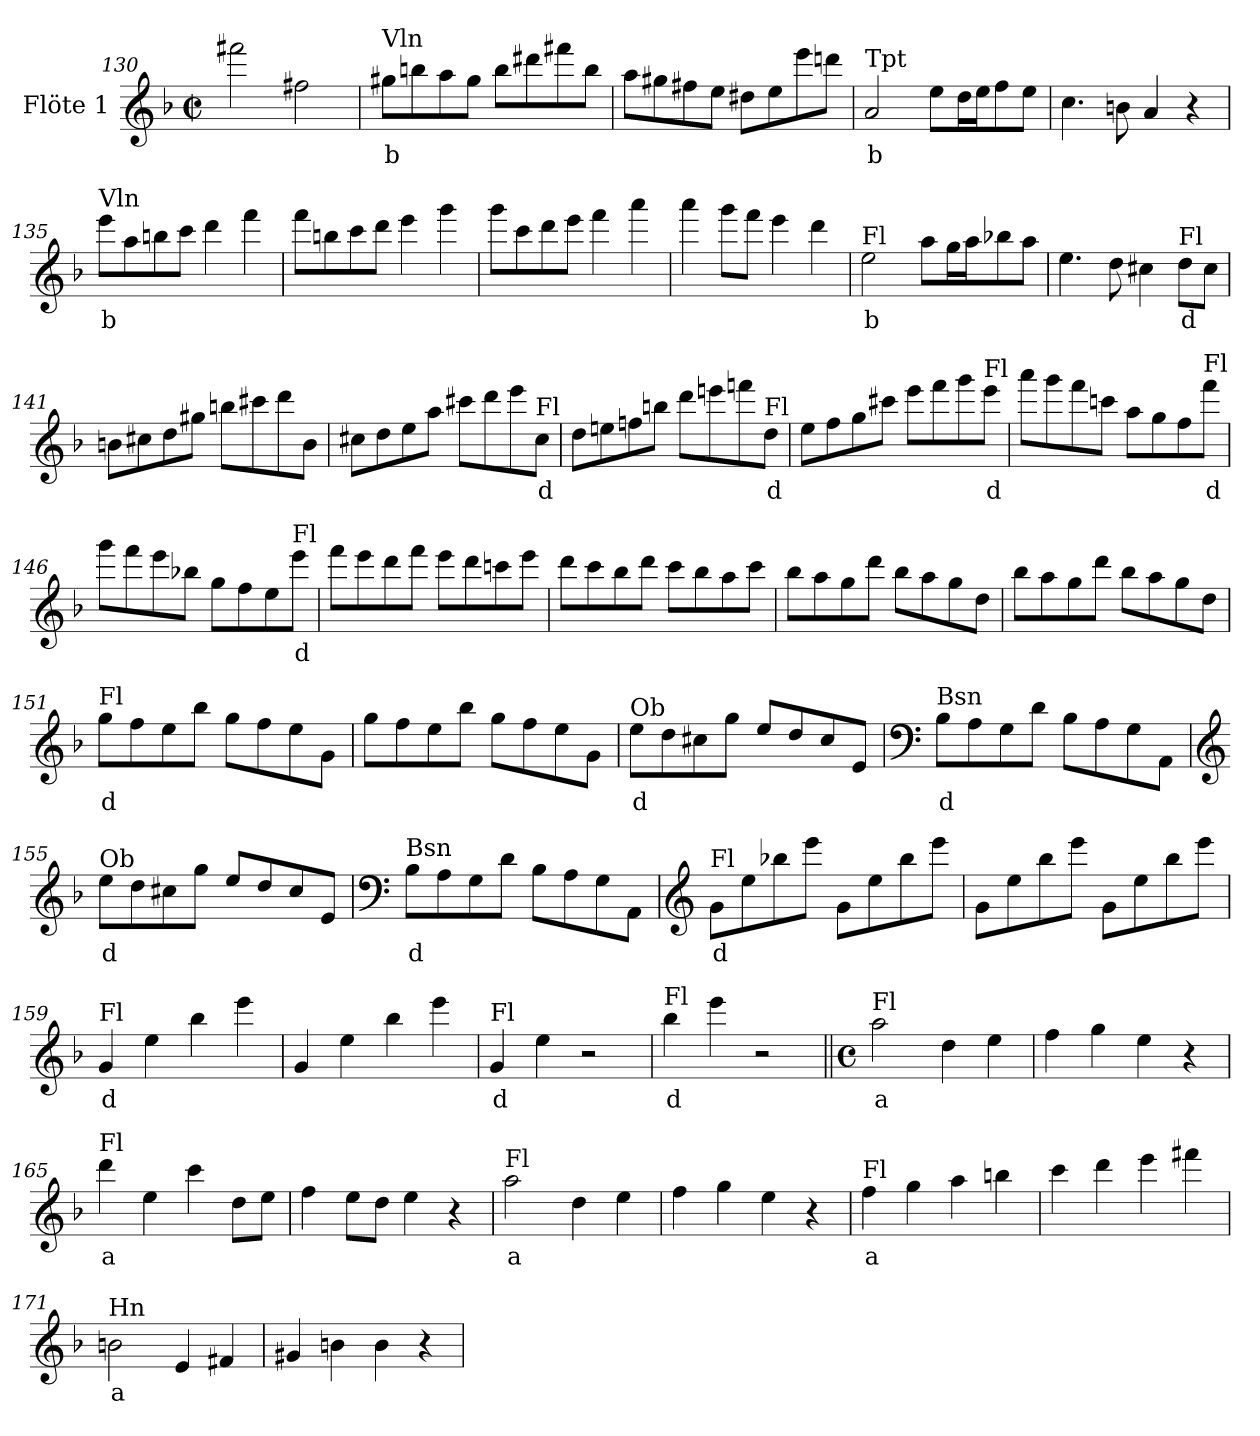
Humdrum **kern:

**kern	**text
*part1	*part1
*staff1	*staff1
*I"Flöte 1	*
*I'Fl. 1	*
*clefG2	*
*k[b-]	*
*M2/2	*
*met(c|)	*
=130	=130
2fff#X	.
2ff#X	.
=131	=131
!LO:TX:a:t=Vln	!
!	!LO:LY:color=#FF0000
8gg#X\L	b
8bbn\	.
8aa\	.
8gg#\J	.
8bb\L	.
8ddd#X\	.
8fff#X\	.
8bb\J	.
=132	=132
8aa\L	.
8gg#X\	.
8ff#X\	.
8ee\J	.
8dd#X\L	.
8ee\	.
8eee\	.
8dddn\J	.
=133	=133
!LO:TX:a:t=Tpt	!
!	!LO:LY:color=#FF0000
2a	b
8ee\L	.
16dd\L	.
16ee\J	.
8ff\	.
8ee\J	.
=134	=134
4.cc	.
8b	.
4a	.
4r	.
=135	=135
!LO:TX:a:t=Vln	!
!	!LO:LY:color=#FF0000
8eee\L	b
8aa\	.
8bbn\	.
8ccc\J	.
4ddd	.
4fff	.
=136	=136
8fff\L	.
8bbn\	.
8ccc\	.
8ddd\J	.
4eee	.
4ggg	.
=137	=137
8ggg\L	.
8ccc\	.
8ddd\	.
8eee\J	.
4fff	.
4aaa	.
=138	=138
4aaa	.
8ggg\L	.
8fff\J	.
4eee	.
4ddd	.
=139	=139
!LO:TX:a:t=Fl	!
!	!LO:LY:color=#FF0000
2ee	b
8aa\L	.
16gg\L	.
16aa\J	.
8bb-X\	.
8aa\J	.
=140	=140
4.ee	.
8dd	.
4cc#X	.
!LO:TX:a:t=Fl	!
!	!LO:LY:color=#FF0000
8dd\L	d
8cc#\J	.
=141	=141
8bn\L	.
8cc#X\	.
8dd\	.
8gg#X\J	.
8bbn\L	.
8ccc#X\	.
8ddd\	.
8b\J	.
=142	=142
8cc#X\L	.
8dd\	.
8ee\	.
8aa\J	.
8ccc#X\L	.
8ddd\	.
8eee\	.
!LO:TX:a:t=Fl	!
!	!LO:LY:color=#FF0000
8cc#\J	d
=143	=143
8dd\L	.
8een\	.
8ffn\	.
8bbn\J	.
8ddd\L	.
8eeen\	.
8fffn\	.
!LO:TX:a:t=Fl	!
!	!LO:LY:color=#FF0000
8dd\J	d
=144	=144
8ee\L	.
8ff\	.
8gg\	.
8ccc#X\J	.
8eee\L	.
8fff\	.
8ggg\	.
!LO:TX:a:t=Fl	!
!	!LO:LY:color=#FF0000
8eee\J	d
=145	=145
8aaa\L	.
8ggg\	.
8fff\	.
8cccn\J	.
8aa\L	.
8gg\	.
8ff\	.
!LO:TX:a:t=Fl	!
!	!LO:LY:color=#FF0000
8fff\J	d
=146	=146
8ggg\L	.
8fff\	.
8eee\	.
8bb-X\J	.
8gg\L	.
8ff\	.
8ee\	.
!LO:TX:a:t=Fl	!
!	!LO:LY:color=#FF0000
8eee\J	d
=147	=147
8fff\L	.
8eee\	.
8ddd\	.
8fff\J	.
8eee\L	.
8ddd\	.
8cccn\	.
8eee\J	.
=148	=148
8ddd\L	.
8ccc\	.
8bb-\	.
8ddd\J	.
8ccc\L	.
8bb-\	.
8aa\	.
8ccc\J	.
=149	=149
8bb-\L	.
8aa\	.
8gg\	.
8ddd\J	.
8bb-\L	.
8aa\	.
8gg\	.
8dd\J	.
=150	=150
8bb-\L	.
8aa\	.
8gg\	.
8ddd\J	.
8bb-\L	.
8aa\	.
8gg\	.
8dd\J	.
=151	=151
!LO:TX:a:t=Fl	!
!	!LO:LY:color=#FF0000
8gg\L	d
8ff\	.
8ee\	.
8bb-\J	.
8gg\L	.
8ff\	.
8ee\	.
8g\J	.
=152	=152
8gg\L	.
8ff\	.
8ee\	.
8bb-\J	.
8gg\L	.
8ff\	.
8ee\	.
8g\J	.
=153	=153
!LO:TX:a:t=Ob	!
!	!LO:LY:color=#FF0000
8ee\L	d
8dd\	.
8cc#X\	.
8gg\J	.
8ee/L	.
8dd/	.
8cc#/	.
8e/J	.
=154	=154
*clefF4	*
!LO:TX:a:t=Bsn	!
!	!LO:LY:color=#FF0000
8B-\L	d
8A\	.
8G\	.
8d\J	.
8B-\L	.
8A\	.
8G\	.
8AA\J	.
=155	=155
*clefG2	*
!LO:TX:a:t=Ob	!
!	!LO:LY:color=#FF0000
8ee\L	d
8dd\	.
8cc#X\	.
8gg\J	.
8ee/L	.
8dd/	.
8cc#/	.
8e/J	.
=156	=156
*clefF4	*
!LO:TX:a:t=Bsn	!
!	!LO:LY:color=#FF0000
8B-\L	d
8A\	.
8G\	.
8d\J	.
8B-\L	.
8A\	.
8G\	.
8AA\J	.
=157	=157
*clefG2	*
!LO:TX:a:t=Fl	!
!	!LO:LY:color=#FF0000
8g\L	d
8ee\	.
8bb-X\	.
8eee\J	.
8g\L	.
8ee\	.
8bb-\	.
8eee\J	.
=158	=158
8g\L	.
8ee\	.
8bb-\	.
8eee\J	.
8g\L	.
8ee\	.
8bb-\	.
8eee\J	.
=159	=159
!LO:TX:a:t=Fl	!
!	!LO:LY:color=#FF0000
4g	d
4ee	.
4bb-	.
4eee	.
=160	=160
4g	.
4ee	.
4bb-	.
4eee	.
=161	=161
!LO:TX:a:t=Fl	!
!	!LO:LY:color=#FF0000
4g	d
4ee	.
2r	.
=162	=162
!LO:TX:a:t=Fl	!
!	!LO:LY:color=#FF0000
4bb-	d
4eee	.
2r	.
=163||	=163||
*M4/4	*
*met(c)	*
!LO:TX:a:t=Fl	!
!	!LO:LY:color=#FF0000
2aa	a
4dd	.
4ee	.
=164	=164
4ff	.
4gg	.
4ee	.
4r	.
=165	=165
!LO:TX:a:t=Fl	!
!	!LO:LY:color=#FF0000
4ddd	a
4ee	.
4ccc	.
8dd\L	.
8ee\J	.
=166	=166
4ff	.
8ee\L	.
8dd\J	.
4ee	.
4r	.
=167	=167
!LO:TX:a:t=Fl	!
!	!LO:LY:color=#FF0000
2aa	a
4dd	.
4ee	.
=168	=168
4ff	.
4gg	.
4ee	.
4r	.
=169	=169
!LO:TX:a:t=Fl	!
!	!LO:LY:color=#FF0000
4ff	a
4gg	.
4aa	.
4bbn	.
=170	=170
4ccc	.
4ddd	.
4eee	.
4fff#X	.
=171	=171
!LO:TX:a:t=Hn	!
!	!LO:LY:color=#FF0000
2b	a
4e	.
4f#X	.
=172	=172
4g#X	.
4b	.
4b	.
4r	.
=	=
*-	*-
